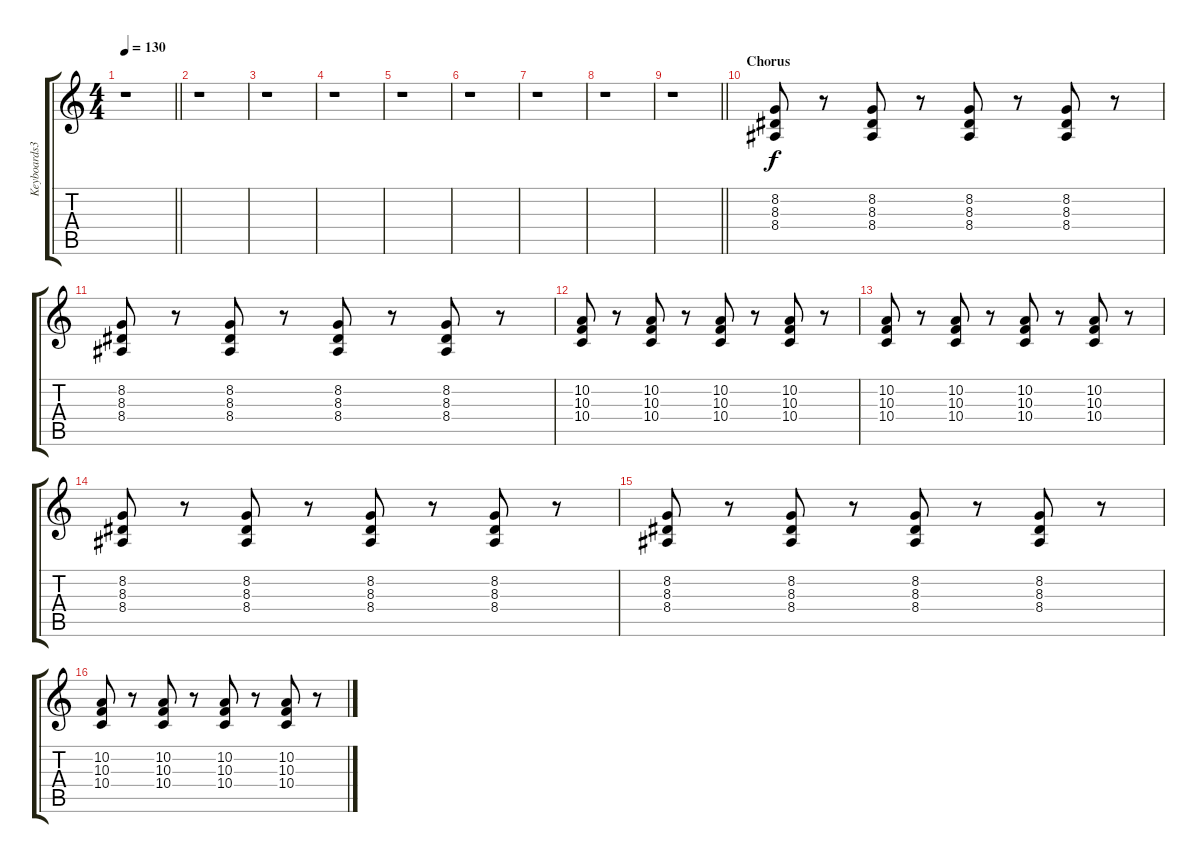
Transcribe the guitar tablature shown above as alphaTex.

\track ("Keyboards3" "Keyboards3") {instrument acousticgrandpiano}
\staff {score tabs}
\tuning (E4 B3 G3 D3 A2 E2) {hide}
\ts (4 4)
\tempo 130
\clef g2
\barLineRight lightlight
\ks c
r.1{dy f} |
r.1 |
r.1 |
r.1 |
r.1 |
r.1 |
r.1 |
r.1 |
\barLineRight lightlight
r.1 |
\section ("" "Chorus")
(8.2 8.3 8.4).8 r.8 (8.2 8.3 8.4).8 r.8 (8.2 8.3 8.4).8 r.8 (8.2 8.3 8.4).8 r.8 |
(8.2 8.3 8.4).8 r.8 (8.2 8.3 8.4).8 r.8 (8.2 8.3 8.4).8 r.8 (8.2 8.3 8.4).8 r.8 |
(10.2 10.3 10.4).8 r.8 (10.2 10.3 10.4).8 r.8 (10.2 10.3 10.4).8 r.8 (10.2 10.3 10.4).8 r.8 |
(10.2 10.3 10.4).8 r.8 (10.2 10.3 10.4).8 r.8 (10.2 10.3 10.4).8 r.8 (10.2 10.3 10.4).8 r.8 |
(8.2 8.3 8.4).8 r.8 (8.2 8.3 8.4).8 r.8 (8.2 8.3 8.4).8 r.8 (8.2 8.3 8.4).8 r.8 |
(8.2 8.3 8.4).8 r.8 (8.2 8.3 8.4).8 r.8 (8.2 8.3 8.4).8 r.8 (8.2 8.3 8.4).8 r.8 |
(10.2 10.3 10.4).8 r.8 (10.2 10.3 10.4).8 r.8 (10.2 10.3 10.4).8 r.8 (10.2 10.3 10.4).8 r.8
